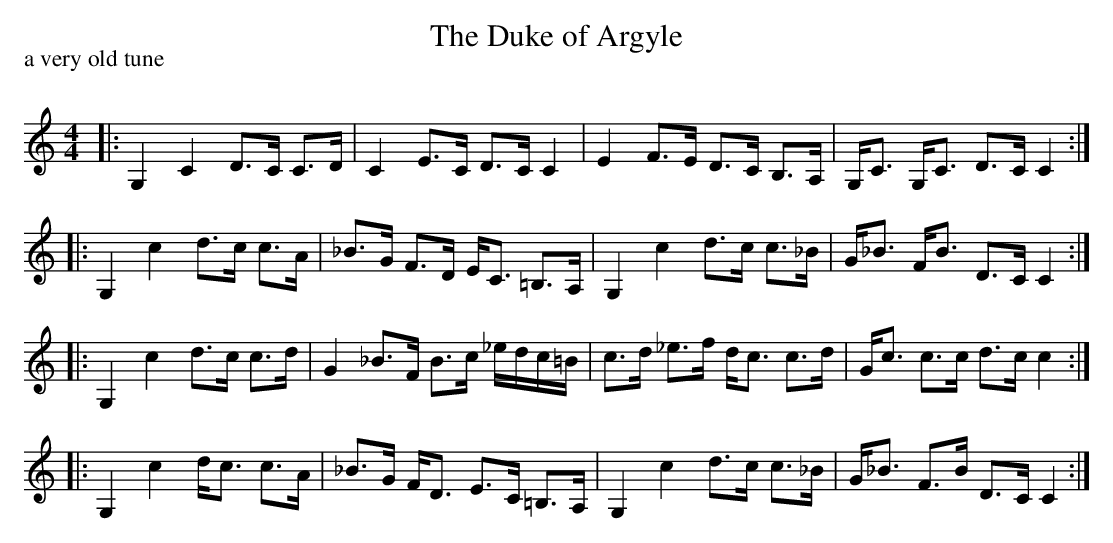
X:1
T: The Duke of Argyle
P:a very old tune
Q: 128
K:C
M:4/4
L:1/16
|:G,4 C4 D3C C3D|C4 E3C D3C C4|E4 F3E D3C B,3A,|G,C3 G,C3 D3C C4:|
|:G,4 c4 d3c c3A|_B3G F3D EC3 =B,3A,|G,4 c4 d3c c3_B|G_B3 FB3 D3C C4:|
|:G,4 c4 d3c c3d|G4 _B3F B3c _edc=B|c3d _e3f dc3 c3d|Gc3 c3c d3c c4:|
|:G,4 c4 dc3 c3A|_B3G FD3 E3C =B,3A,|G,4 c4 d3c c3_B|G_B3 F3B D3C C4:|
